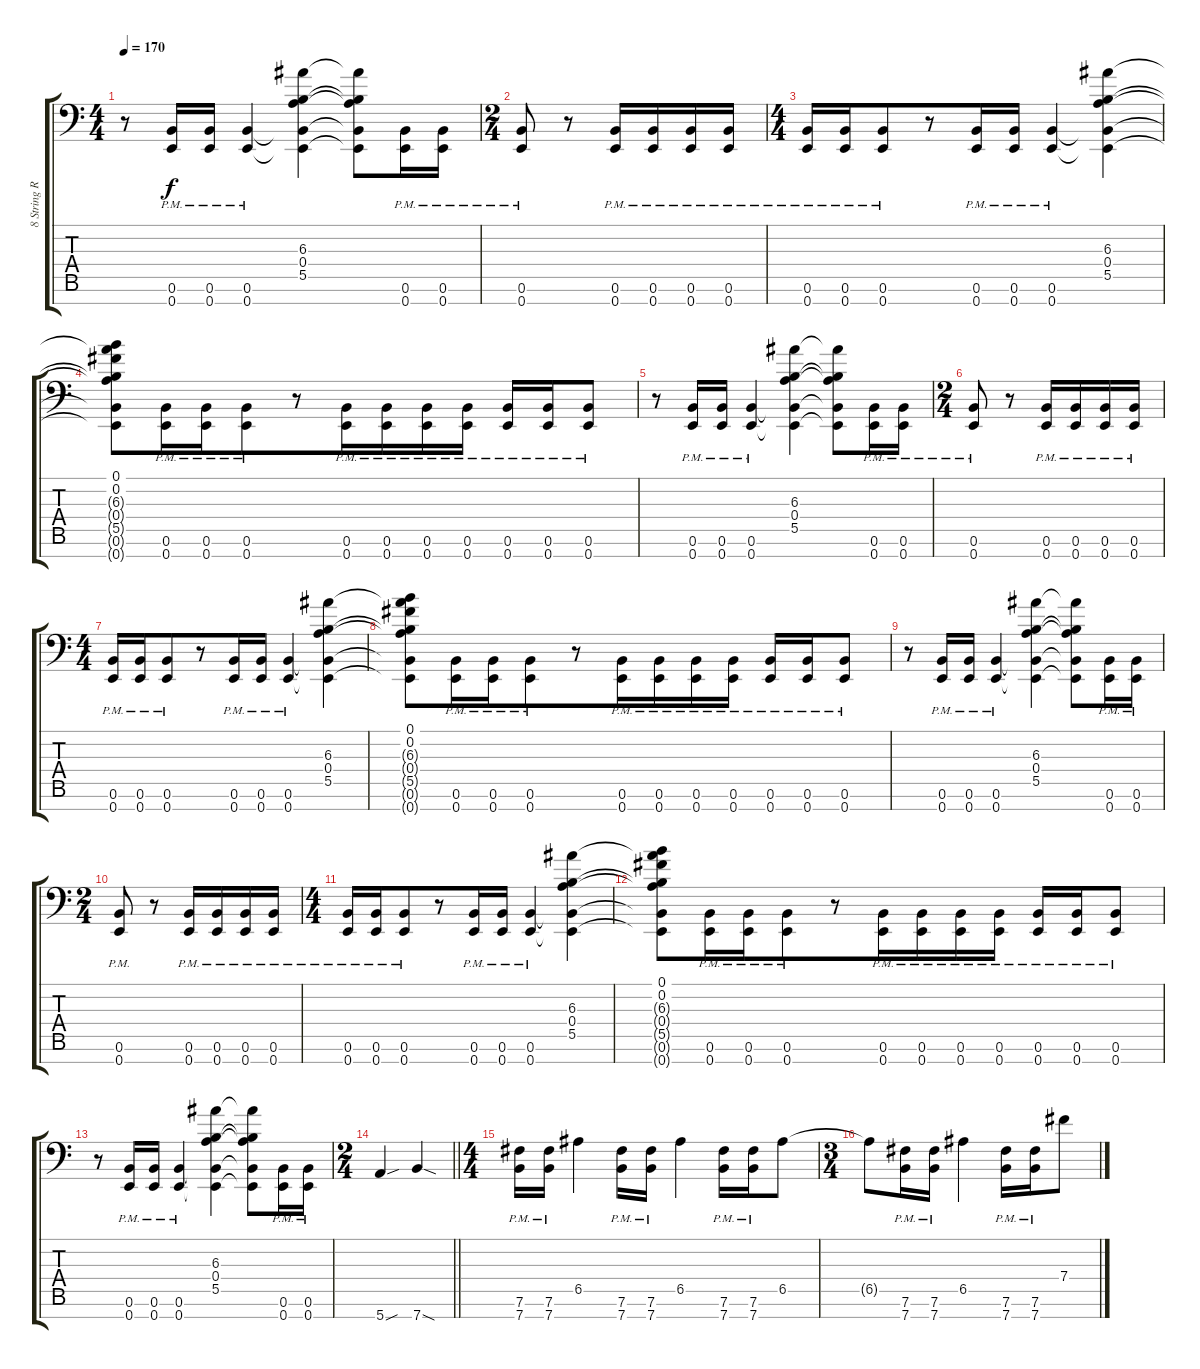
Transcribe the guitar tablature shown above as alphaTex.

\track ("8 String Right" "8 String R") {instrument distortionguitar bank 255}
\staff {score tabs}
\tuning (B3 Gb3 E3 B2 E2 B1 E1) {hide}
\ts (4 4)
\tempo 170
\clef f4
\ks c
r.8{dy f beam merge} (0.6{pm} 0.7{pm}).16 (0.6{pm} 0.7{pm}).16 (0.6{pm} 0.7{pm}).4 (6.3 0.4 5.5 0.6{t} 0.7{t}).4 (6.3{t} 0.4{t} 5.5{t} 0.6{t} 0.7{t}).8 (0.6{pm} 0.7{pm}).16 (0.6{pm} 0.7{pm}).16 |
\ts (2 4)
(0.6{pm} 0.7{pm}).8 r.8 (0.6{pm} 0.7{pm}).16 (0.6{pm} 0.7{pm}).16{beam merge} (0.6{pm} 0.7{pm}).16 (0.6{pm} 0.7{pm}).16 |
\ts (4 4)
(0.6{pm} 0.7{pm}).16 (0.6{pm} 0.7{pm}).16{beam merge} (0.6{pm} 0.7{pm}).8{beam merge} r.8{beam merge} (0.6{pm} 0.7{pm}).16 (0.6{pm} 0.7{pm}).16 (0.6{pm} 0.7{pm}).4 (6.3 0.4 5.5 0.6{t} 0.7{t}).4 |
(0.1 0.2 6.3{t} 0.4{t} 5.5{t} 0.6{t} 0.7{t}).8 (0.6{pm} 0.7{pm}).16 (0.6{pm} 0.7{pm}).16{beam merge} (0.6{pm} 0.7{pm}).8{beam merge} r.8 (0.6{pm} 0.7{pm}).16 (0.6{pm} 0.7{pm}).16{beam merge} (0.6{pm} 0.7{pm}).16 (0.6{pm} 0.7{pm}).16 (0.6{pm} 0.7{pm}).16{beam merge} (0.6{pm} 0.7{pm}).16 (0.6{pm} 0.7{pm}).8 |
r.8{beam merge} (0.6{pm} 0.7{pm}).16 (0.6{pm} 0.7{pm}).16 (0.6{pm} 0.7{pm}).4 (6.3 0.4 5.5 0.6{t} 0.7{t}).4 (6.3{t} 0.4{t} 5.5{t} 0.6{t} 0.7{t}).8 (0.6{pm} 0.7{pm}).16 (0.6{pm} 0.7{pm}).16 |
\ts (2 4)
(0.6{pm} 0.7{pm}).8 r.8 (0.6{pm} 0.7{pm}).16 (0.6{pm} 0.7{pm}).16{beam merge} (0.6{pm} 0.7{pm}).16 (0.6{pm} 0.7{pm}).16 |
\ts (4 4)
(0.6{pm} 0.7{pm}).16 (0.6{pm} 0.7{pm}).16{beam merge} (0.6{pm} 0.7{pm}).8{beam merge} r.8{beam merge} (0.6{pm} 0.7{pm}).16 (0.6{pm} 0.7{pm}).16 (0.6{pm} 0.7{pm}).4 (6.3 0.4 5.5 0.6{t} 0.7{t}).4 |
(0.1 0.2 6.3{t} 0.4{t} 5.5{t} 0.6{t} 0.7{t}).8 (0.6{pm} 0.7{pm}).16 (0.6{pm} 0.7{pm}).16{beam merge} (0.6{pm} 0.7{pm}).8{beam merge} r.8 (0.6{pm} 0.7{pm}).16 (0.6{pm} 0.7{pm}).16{beam merge} (0.6{pm} 0.7{pm}).16 (0.6{pm} 0.7{pm}).16 (0.6{pm} 0.7{pm}).16{beam merge} (0.6{pm} 0.7{pm}).16 (0.6{pm} 0.7{pm}).8 |
r.8{beam merge} (0.6{pm} 0.7{pm}).16 (0.6{pm} 0.7{pm}).16 (0.6{pm} 0.7{pm}).4 (6.3 0.4 5.5 0.6{t} 0.7{t}).4 (6.3{t} 0.4{t} 5.5{t} 0.6{t} 0.7{t}).8 (0.6{pm} 0.7{pm}).16 (0.6{pm} 0.7{pm}).16 |
\ts (2 4)
(0.6{pm} 0.7{pm}).8 r.8 (0.6{pm} 0.7{pm}).16 (0.6{pm} 0.7{pm}).16{beam merge} (0.6{pm} 0.7{pm}).16 (0.6{pm} 0.7{pm}).16 |
\ts (4 4)
(0.6{pm} 0.7{pm}).16 (0.6{pm} 0.7{pm}).16{beam merge} (0.6{pm} 0.7{pm}).8{beam merge} r.8{beam merge} (0.6{pm} 0.7{pm}).16 (0.6{pm} 0.7{pm}).16 (0.6{pm} 0.7{pm}).4 (6.3 0.4 5.5 0.6{t} 0.7{t}).4 |
(0.1 0.2 6.3{t} 0.4{t} 5.5{t} 0.6{t} 0.7{t}).8 (0.6{pm} 0.7{pm}).16 (0.6{pm} 0.7{pm}).16{beam merge} (0.6{pm} 0.7{pm}).8{beam merge} r.8 (0.6{pm} 0.7{pm}).16 (0.6{pm} 0.7{pm}).16{beam merge} (0.6{pm} 0.7{pm}).16 (0.6{pm} 0.7{pm}).16 (0.6{pm} 0.7{pm}).16{beam merge} (0.6{pm} 0.7{pm}).16 (0.6{pm} 0.7{pm}).8 |
r.8{beam merge} (0.6{pm} 0.7{pm}).16 (0.6{pm} 0.7{pm}).16 (0.6{pm} 0.7{pm}).4 (6.3 0.4 5.5 0.6{t} 0.7{t}).4 (6.3{t} 0.4{t} 5.5{t} 0.6{t} 0.7{t}).8 (0.6{pm} 0.7{pm}).16 (0.6{pm} 0.7{pm}).16 |
\ts (2 4)
\barLineRight lightlight
5.7{sou}.4 7.7{sod}.4 |
\ts (4 4)
\section ("" "")
(7.6{pm} 7.7{pm}).16{beam merge} (7.6{pm} 7.7{pm}).16 6.5.4{beam merge} (7.6{pm} 7.7{pm}).16{beam merge} (7.6{pm} 7.7{pm}).16 6.5.4{beam merge} (7.6{pm} 7.7{pm}).16{beam merge} (7.6{pm} 7.7{pm}).16 6.5.8 |
\ts (3 4)
6.5{t}.8{beam merge} (7.6{pm} 7.7{pm}).16{beam merge} (7.6{pm} 7.7{pm}).16 6.5.4{beam merge} (7.6{pm} 7.7{pm}).16{beam merge} (7.6{pm} 7.7{pm}).16 7.4.8
